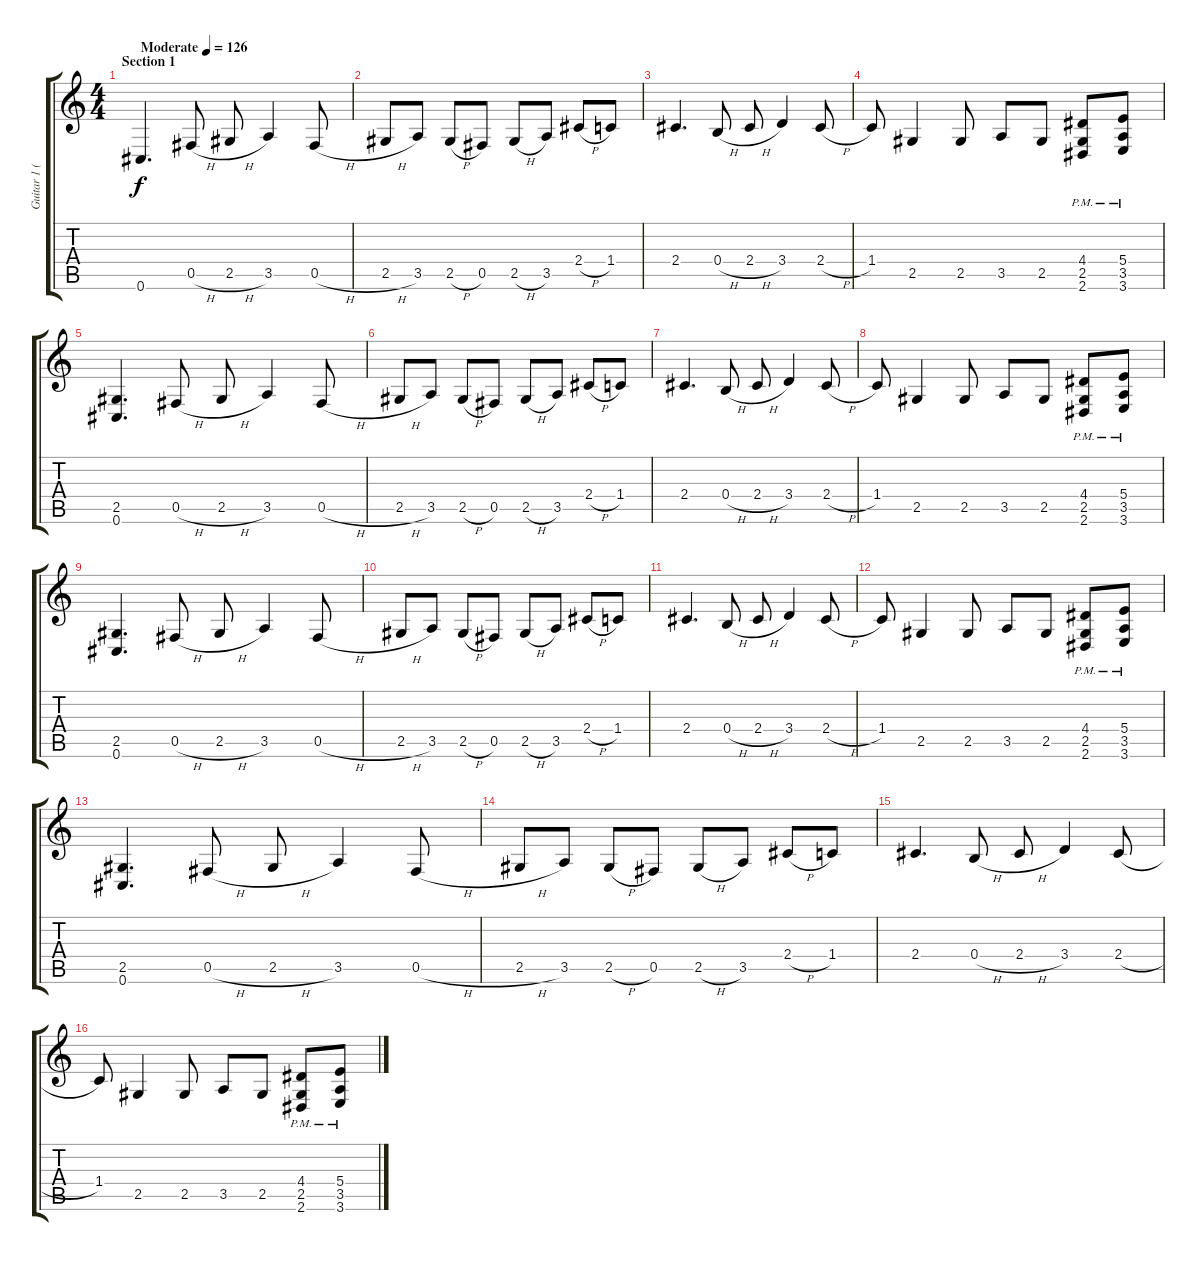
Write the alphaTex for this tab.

\track ("Guitar 1 (Distortion)" "Guitar 1 (") {instrument distortionguitar}
\staff {score tabs}
\tuning (Db4 Ab3 E3 B2 Gb2 Db2) {hide}
\ts (4 4)
\section ("" "Section 1")
\tempo (126 "Moderate")
\clef g2
\ks c
0.6.4{d dy f instrument distortionguitar} 0.5{h}.8 2.5{h}.8 3.5.4 0.5{h}.8 |
2.5{h}.8 3.5.8 2.5{h}.8 0.5.8 2.5{h}.8 3.5.8 2.4{h}.8 1.4.8 |
2.4.4{d} 0.4{h}.8 2.4{h}.8 3.4.4 2.4{h}.8 |
1.4.8 2.5.4 2.5.8 3.5.8 2.5.8 (4.4{pm} 2.5{pm} 2.6{pm}).8 (5.4{pm} 3.5{pm} 3.6{pm}).8 |
(2.5 0.6).4{d} 0.5{h}.8 2.5{h}.8 3.5.4 0.5{h}.8 |
2.5{h}.8 3.5.8 2.5{h}.8 0.5.8 2.5{h}.8 3.5.8 2.4{h}.8 1.4.8 |
2.4.4{d} 0.4{h}.8 2.4{h}.8 3.4.4 2.4{h}.8 |
1.4.8 2.5.4 2.5.8 3.5.8 2.5.8 (4.4{pm} 2.5{pm} 2.6{pm}).8 (5.4{pm} 3.5{pm} 3.6{pm}).8 |
(2.5 0.6).4{d} 0.5{h}.8 2.5{h}.8 3.5.4 0.5{h}.8 |
2.5{h}.8 3.5.8 2.5{h}.8 0.5.8 2.5{h}.8 3.5.8 2.4{h}.8 1.4.8 |
2.4.4{d} 0.4{h}.8 2.4{h}.8 3.4.4 2.4{h}.8 |
1.4.8 2.5.4 2.5.8 3.5.8 2.5.8 (4.4{pm} 2.5{pm} 2.6{pm}).8 (5.4{pm} 3.5{pm} 3.6{pm}).8 |
(2.5 0.6).4{d} 0.5{h}.8 2.5{h}.8 3.5.4 0.5{h}.8 |
2.5{h}.8 3.5.8 2.5{h}.8 0.5.8 2.5{h}.8 3.5.8 2.4{h}.8 1.4.8 |
2.4.4{d} 0.4{h}.8 2.4{h}.8 3.4.4 2.4{h}.8 |
1.4.8 2.5.4 2.5.8 3.5.8 2.5.8 (4.4{pm} 2.5{pm} 2.6{pm}).8 (5.4{pm} 3.5{pm} 3.6{pm}).8
